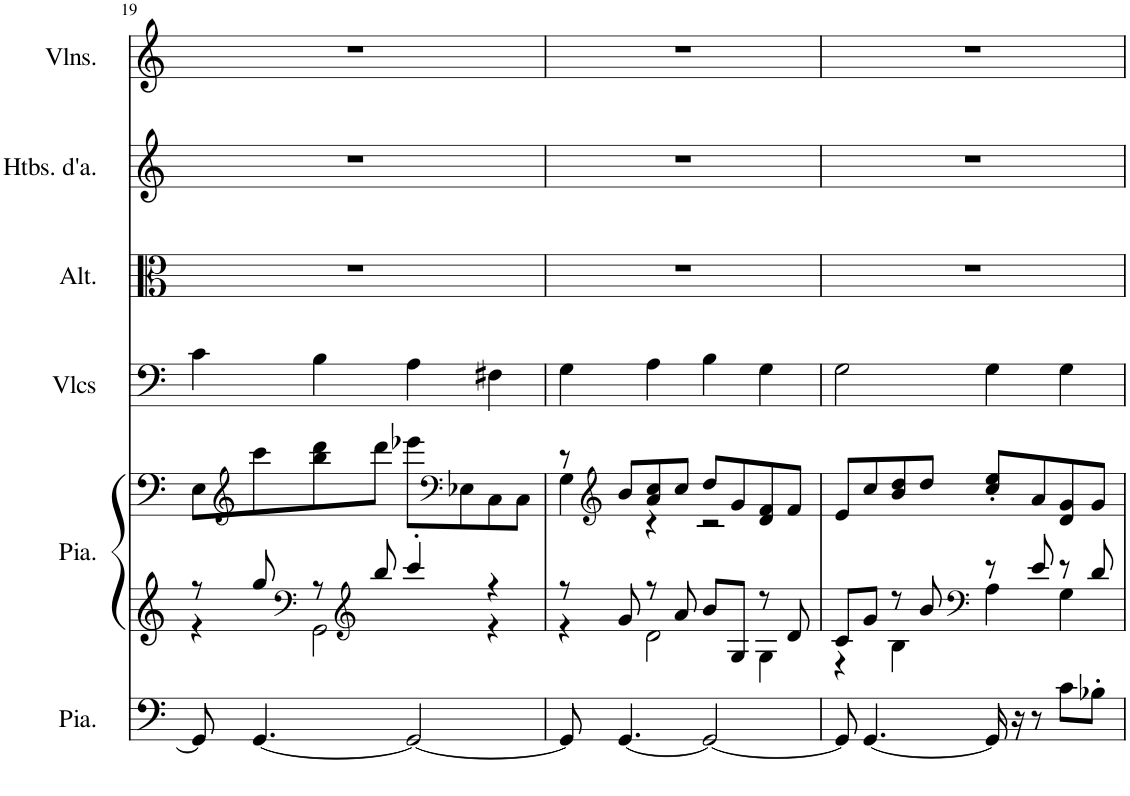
**kern	**kern	**kern	**kern	**kern	**kern	**kern
*part6	*part5	*part5	*part4	*part3	*part2	*part1
*staff7	*staff6	*staff5	*staff4	*staff3	*staff2	*staff1
*I"Piano, Pedals	*I"Piano, Organ	*	*I"Violoncelles, Bass	*I"Altos, Tenor	*I"Hautbois d'amour, Alto	*I"Violons, Soprano
*I'Pia.	*I'Pia.	*	*I'Vlcs	*I'Alt.	*I'Htbs. d'a.	*I'Vlns.
!!LO:PB:g=z
*clefF4	*clefG2	*clefF4	*clefF4	*clefC3	*clefG2	*clefG2
*	*	*	*	*	*Trd2c3	*
*k[]	*k[]	*k[]	*k[]	*k[]	*k[]	*k[]
*M4/4	*M4/4	*M4/4	*M4/4	*M4/4	*M4/4	*M4/4
=19	=19	=19	=19	=19	=19	=19
*	*^	*	*	*	*	*
8GG/]	8r	4r	8E\L	4c\	1r	1r	1r
*	*	*	*clefG2	*	*	*	*
[4.GG/	8gg/	.	8ccc\	.	.	.	.
*	*clefF4	*	*	*	*	*	*
.	8r	2GG\	8bb\ 8ddd\	4B\	.	.	.
*	*clefG2	*	*	*	*	*	*
.	8bb/	.	8ddd\J	.	.	.	.
2GG/_	4ccc'/	.	8eee-X\L	4A\	.	.	.
*	*	*	*clefF4	*	*	*	*
.	.	.	8E-X\	.	.	.	.
.	4r	4r	8C\	4F#X\	.	.	.
.	.	.	8C\J	.	.	.	.
=20	=20	=20	=20	=20	=20	=20	=20
*	*	*	*^	*	*	*	*
8GG/]	8r	4r	8r	4G\	4G\	1r	1r	1r
*	*	*	*clefG2	*	*	*	*	*
[4.GG/	8g/	.	8b/L	.	.	.	.	.
.	8r	2d\	8a/ 8cc/	4r	4A\	.	.	.
.	8a/	.	8cc/J	.	.	.	.	.
2GG/_	8b/L	.	8dd/L	2r	4B\	.	.	.
.	8G/J	.	8g/	.	.	.	.	.
.	8r	4G\	8d/ 8f/	.	4G\	.	.	.
.	8d/	.	8f/J	.	.	.	.	.
*	*	*	*v	*v	*	*	*	*
=21	=21	=21	=21	=21	=21	=21	=21
8GG/]	8c/L	4r	8e/L	2G\	1r	1r	1r
[4.GG/	8g/J	.	8cc/	.	.	.	.
.	8r	4B\	8b/ 8dd/	.	.	.	.
.	8b/	.	8dd/J	.	.	.	.
*	*clefF4	*	*	*	*	*	*
16GG/]	8r	4A\	8cc/' 8ee/'L	4G\	.	.	.
16r	.	.	.	.	.	.	.
8r	8e/	.	8a/	.	.	.	.
8c\L	8r	4G\	8d/ 8g/	4G\	.	.	.
8B-X'\J	8d/	.	8g/J	.	.	.	.
*	*v	*v	*	*	*	*	*
=	=	=	=	=	=	=
*-	*-	*-	*-	*-	*-	*-
